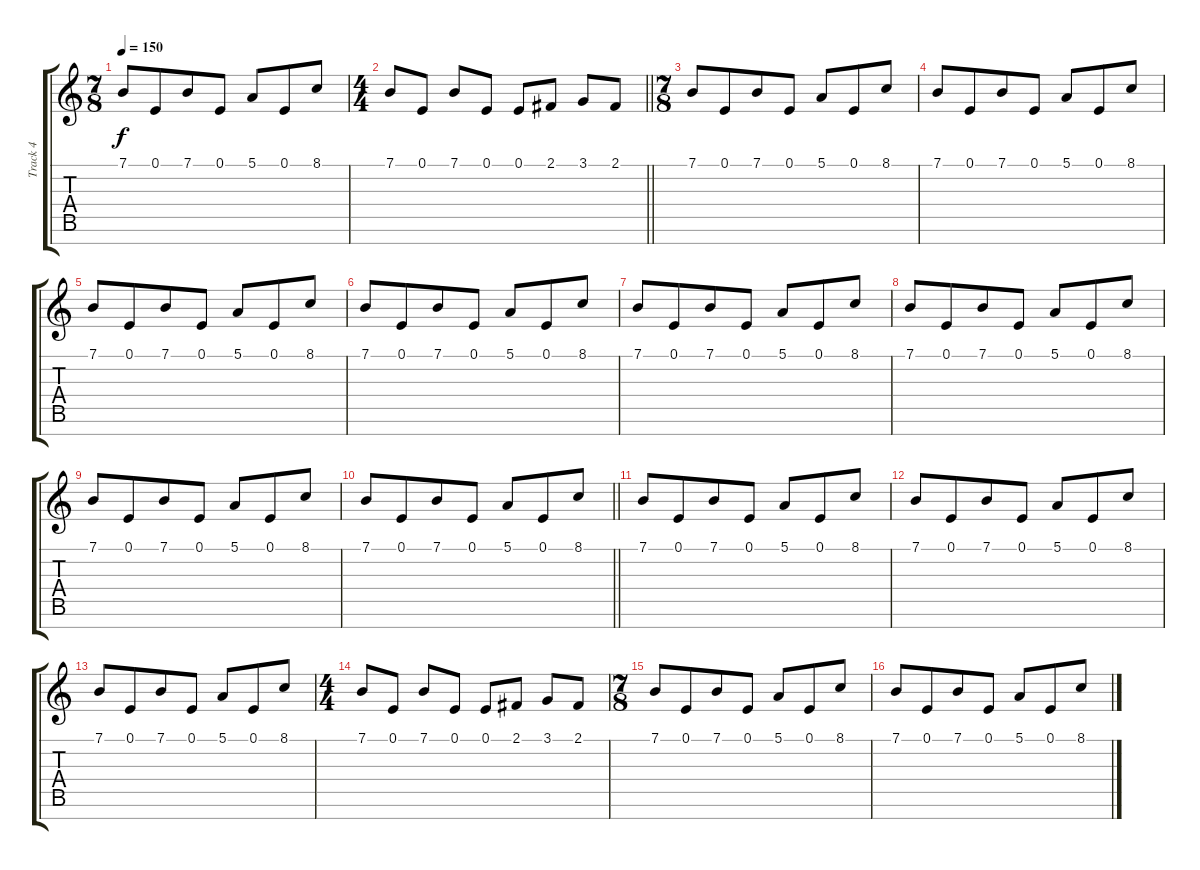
\track ("Track 4" "Track 4") {instrument lead2sawtooth}
\staff {score tabs}
\tuning (E4 B3 G3 D3 A2 E2 B1) {hide}
\ts (7 8)
\tempo 150
\clef g2
\ks c
7.1.8{dy f} 0.1.8 7.1.8 0.1.8 5.1.8 0.1.8 8.1.8 |
\ts (4 4)
\barLineRight lightlight
7.1.8 0.1.8 7.1.8 0.1.8 0.1.8 2.1.8 3.1.8 2.1.8 |
\ts (7 8)
\section ("" "")
7.1.8 0.1.8 7.1.8 0.1.8 5.1.8 0.1.8 8.1.8 |
7.1.8 0.1.8 7.1.8 0.1.8 5.1.8 0.1.8 8.1.8 |
7.1.8 0.1.8 7.1.8 0.1.8 5.1.8 0.1.8 8.1.8 |
7.1.8 0.1.8 7.1.8 0.1.8 5.1.8 0.1.8 8.1.8 |
7.1.8 0.1.8 7.1.8 0.1.8 5.1.8 0.1.8 8.1.8 |
7.1.8 0.1.8 7.1.8 0.1.8 5.1.8 0.1.8 8.1.8 |
7.1.8 0.1.8 7.1.8 0.1.8 5.1.8 0.1.8 8.1.8 |
\barLineRight lightlight
7.1.8 0.1.8 7.1.8 0.1.8 5.1.8 0.1.8 8.1.8 |
\section ("" "")
7.1.8 0.1.8 7.1.8 0.1.8 5.1.8 0.1.8 8.1.8 |
7.1.8 0.1.8 7.1.8 0.1.8 5.1.8 0.1.8 8.1.8 |
7.1.8 0.1.8 7.1.8 0.1.8 5.1.8 0.1.8 8.1.8 |
\ts (4 4)
7.1.8 0.1.8 7.1.8 0.1.8 0.1.8 2.1.8 3.1.8 2.1.8 |
\ts (7 8)
7.1.8 0.1.8 7.1.8 0.1.8 5.1.8 0.1.8 8.1.8 |
7.1.8 0.1.8 7.1.8 0.1.8 5.1.8 0.1.8 8.1.8
